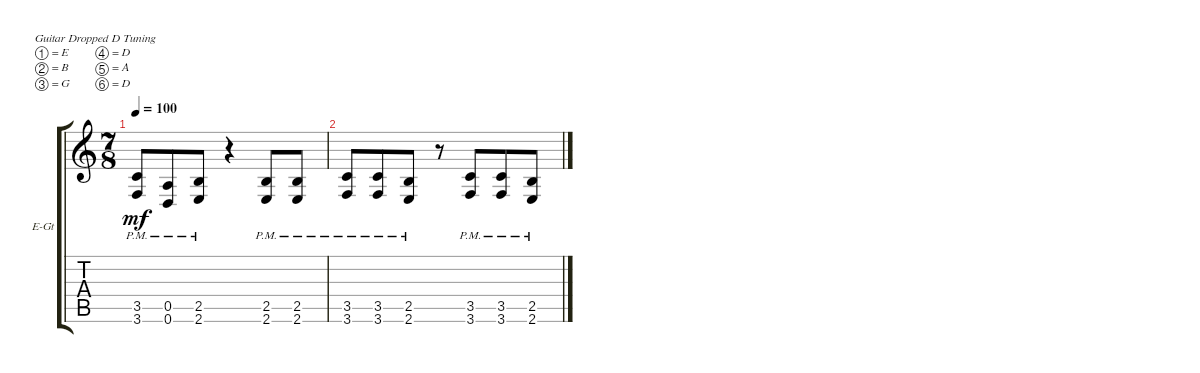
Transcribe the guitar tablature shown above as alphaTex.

\defaultSystemsLayout 4
\bracketExtendMode groupsimilarinstruments
\firstSystemTrackNameOrientation horizontal
\otherSystemsTrackNameOrientation horizontal
\track ("Electric Guitar" "E-Gt") {instrument distortionguitar}
\staff {score tabs}
\tuning (E4 B3 G3 D3 A2 D2)
\ts (7 8)
\tempo 100
\clef g2
\ks c
(3.6{pm} 3.5).8{dy mf instrument distortionguitar} (0.6{pm} 0.5).8 (2.6{pm} 2.5).8 r.4 (2.6{pm} 2.5).8 (2.5 2.6{pm}).8 |
(3.6{pm} 3.5).8 (3.5 3.6{pm}).8 (2.6{pm} 2.5).8 r.8 (3.6{pm} 3.5).8 (3.5 3.6{pm}).8 (2.6{pm} 2.5).8
